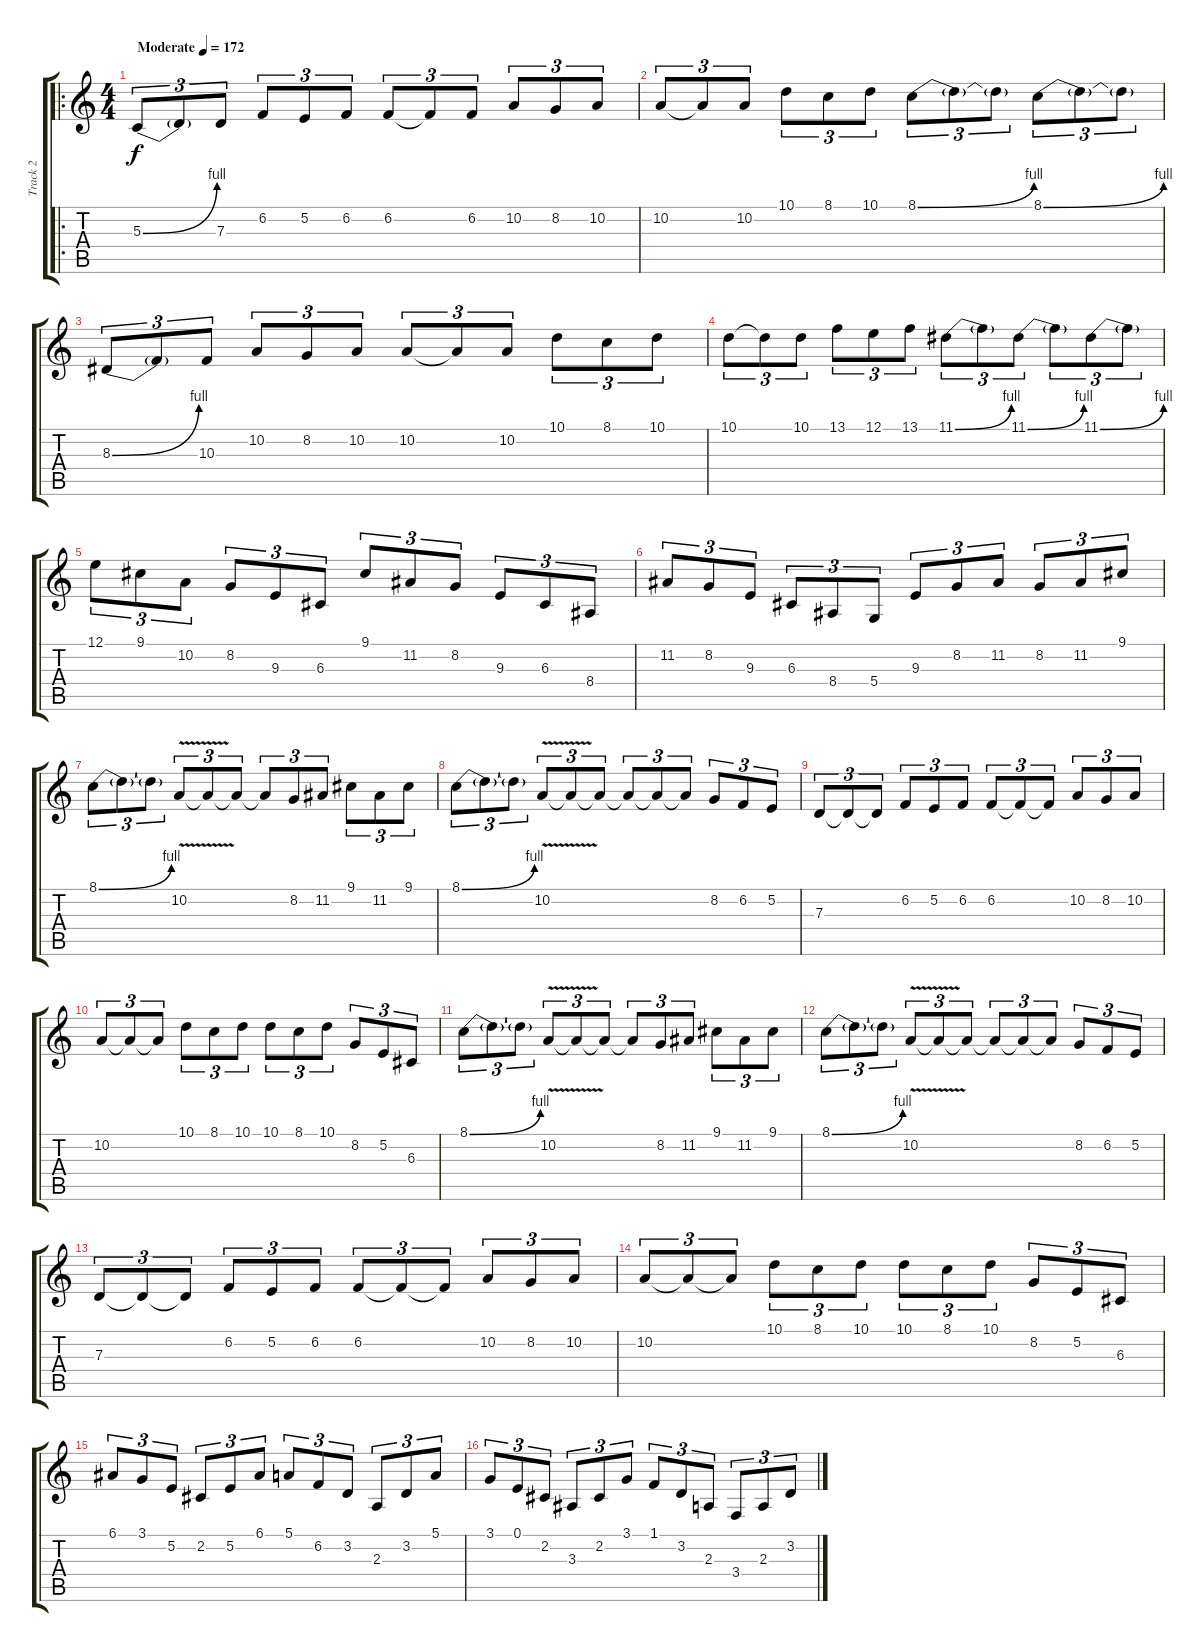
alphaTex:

\track ("Track 2" "Track 2") {instrument lead5charang}
\staff {score tabs}
\tuning (E4 B3 G3 D3 A2 E2) {hide}
\ro
\ts (4 4)
\tempo (172 "Moderate")
\clef g2
\ks c
5.3{be (bend 0 0 60 4)}.8{tu (3 2) dy f instrument lead5charang} 5.3{t}.8{tu (3 2)} 7.3.8{tu (3 2)} 6.2.8{tu (3 2)} 5.2.8{tu (3 2)} 6.2.8{tu (3 2)} 6.2.8{tu (3 2)} 6.2{t}.8{tu (3 2)} 6.2.8{tu (3 2)} 10.2.8{tu (3 2)} 8.2.8{tu (3 2)} 10.2.8{tu (3 2)} |
10.2.8{tu (3 2)} 10.2{t}.8{tu (3 2)} 10.2.8{tu (3 2)} 10.1.8{tu (3 2)} 8.1.8{tu (3 2)} 10.1.8{tu (3 2)} 8.1{be (bend 0 0 60 4)}.8{tu (3 2)} 8.1{t}.8{tu (3 2)} 8.1{t}.8{tu (3 2)} 8.1{be (bend 0 0 60 4)}.8{tu (3 2)} 8.1{t}.8{tu (3 2)} 8.1{t}.8{tu (3 2)} |
8.3{be (bend 0 0 60 4)}.8{tu (3 2)} 8.3{t}.8{tu (3 2)} 10.3.8{tu (3 2)} 10.2.8{tu (3 2)} 8.2.8{tu (3 2)} 10.2.8{tu (3 2)} 10.2.8{tu (3 2)} 10.2{t}.8{tu (3 2)} 10.2.8{tu (3 2)} 10.1.8{tu (3 2)} 8.1.8{tu (3 2)} 10.1.8{tu (3 2)} |
10.1.8{tu (3 2)} 10.1{t}.8{tu (3 2)} 10.1.8{tu (3 2)} 13.1.8{tu (3 2)} 12.1.8{tu (3 2)} 13.1.8{tu (3 2)} 11.1{be (bend 0 0 60 4)}.8{tu (3 2)} 11.1{t}.8{tu (3 2)} 11.1{be (bend 0 0 60 4)}.8{tu (3 2)} 11.1{t}.8{tu (3 2)} 11.1{be (bend 0 0 60 4)}.8{tu (3 2)} 11.1{t}.8{tu (3 2)} |
12.1.8{tu (3 2)} 9.1.8{tu (3 2)} 10.2.8{tu (3 2)} 8.2.8{tu (3 2)} 9.3.8{tu (3 2)} 6.3.8{tu (3 2)} 9.1.8{tu (3 2)} 11.2.8{tu (3 2)} 8.2.8{tu (3 2)} 9.3.8{tu (3 2)} 6.3.8{tu (3 2)} 8.4.8{tu (3 2)} |
11.2.8{tu (3 2)} 8.2.8{tu (3 2)} 9.3.8{tu (3 2)} 6.3.8{tu (3 2)} 8.4.8{tu (3 2)} 5.4.8{tu (3 2)} 9.3.8{tu (3 2)} 8.2.8{tu (3 2)} 11.2.8{tu (3 2)} 8.2.8{tu (3 2)} 11.2.8{tu (3 2)} 9.1.8{tu (3 2)} |
8.1{be (bend 0 0 60 4)}.8{tu (3 2)} 8.1{t}.8{tu (3 2)} 8.1{t}.8{tu (3 2)} 10.2{v}.8{tu (3 2)} 10.2{t}.8{tu (3 2)} 10.2{t}.8{tu (3 2)} 10.2{t}.8{tu (3 2)} 8.2.8{tu (3 2)} 11.2.8{tu (3 2)} 9.1.8{tu (3 2)} 11.2.8{tu (3 2)} 9.1.8{tu (3 2)} |
8.1{be (bend 0 0 60 4)}.8{tu (3 2)} 8.1{t}.8{tu (3 2)} 8.1{t}.8{tu (3 2)} 10.2{v}.8{tu (3 2)} 10.2{t}.8{tu (3 2)} 10.2{t}.8{tu (3 2)} 10.2{t}.8{tu (3 2)} 10.2{t}.8{tu (3 2)} 10.2{t}.8{tu (3 2)} 8.2.8{tu (3 2)} 6.2.8{tu (3 2)} 5.2.8{tu (3 2)} |
7.3.8{tu (3 2)} 7.3{t}.8{tu (3 2)} 7.3{t}.8{tu (3 2)} 6.2.8{tu (3 2)} 5.2.8{tu (3 2)} 6.2.8{tu (3 2)} 6.2.8{tu (3 2)} 6.2{t}.8{tu (3 2)} 6.2{t}.8{tu (3 2)} 10.2.8{tu (3 2)} 8.2.8{tu (3 2)} 10.2.8{tu (3 2)} |
10.2.8{tu (3 2)} 10.2{t}.8{tu (3 2)} 10.2{t}.8{tu (3 2)} 10.1.8{tu (3 2)} 8.1.8{tu (3 2)} 10.1.8{tu (3 2)} 10.1.8{tu (3 2) volume 13} 8.1.8{tu (3 2)} 10.1.8{tu (3 2)} 8.2.8{tu (3 2) volume 16} 5.2.8{tu (3 2)} 6.3.8{tu (3 2)} |
8.1{be (bend 0 0 60 4)}.8{tu (3 2)} 8.1{t}.8{tu (3 2)} 8.1{t}.8{tu (3 2)} 10.2{v}.8{tu (3 2)} 10.2{t}.8{tu (3 2)} 10.2{t}.8{tu (3 2)} 10.2{t}.8{tu (3 2)} 8.2.8{tu (3 2)} 11.2.8{tu (3 2)} 9.1.8{tu (3 2)} 11.2.8{tu (3 2)} 9.1.8{tu (3 2)} |
8.1{be (bend 0 0 60 4)}.8{tu (3 2)} 8.1{t}.8{tu (3 2)} 8.1{t}.8{tu (3 2)} 10.2{v}.8{tu (3 2)} 10.2{t}.8{tu (3 2)} 10.2{t}.8{tu (3 2)} 10.2{t}.8{tu (3 2)} 10.2{t}.8{tu (3 2)} 10.2{t}.8{tu (3 2)} 8.2.8{tu (3 2)} 6.2.8{tu (3 2)} 5.2.8{tu (3 2)} |
7.3.8{tu (3 2)} 7.3{t}.8{tu (3 2)} 7.3{t}.8{tu (3 2)} 6.2.8{tu (3 2)} 5.2.8{tu (3 2)} 6.2.8{tu (3 2)} 6.2.8{tu (3 2)} 6.2{t}.8{tu (3 2)} 6.2{t}.8{tu (3 2)} 10.2.8{tu (3 2)} 8.2.8{tu (3 2)} 10.2.8{tu (3 2)} |
10.2.8{tu (3 2)} 10.2{t}.8{tu (3 2)} 10.2{t}.8{tu (3 2)} 10.1.8{tu (3 2)} 8.1.8{tu (3 2)} 10.1.8{tu (3 2)} 10.1.8{tu (3 2) volume 13} 8.1.8{tu (3 2)} 10.1.8{tu (3 2)} 8.2.8{tu (3 2) volume 16} 5.2.8{tu (3 2)} 6.3.8{tu (3 2)} |
6.1.8{tu (3 2)} 3.1.8{tu (3 2)} 5.2.8{tu (3 2)} 2.2.8{tu (3 2)} 5.2.8{tu (3 2)} 6.1.8{tu (3 2)} 5.1.8{tu (3 2)} 6.2.8{tu (3 2)} 3.2.8{tu (3 2)} 2.3.8{tu (3 2)} 3.2.8{tu (3 2)} 5.1.8{tu (3 2)} |
3.1.8{tu (3 2)} 0.1.8{tu (3 2)} 2.2.8{tu (3 2)} 3.3.8{tu (3 2)} 2.2.8{tu (3 2)} 3.1.8{tu (3 2)} 1.1.8{tu (3 2)} 3.2.8{tu (3 2)} 2.3.8{tu (3 2)} 3.4.8{tu (3 2)} 2.3.8{tu (3 2)} 3.2.8{tu (3 2)}
